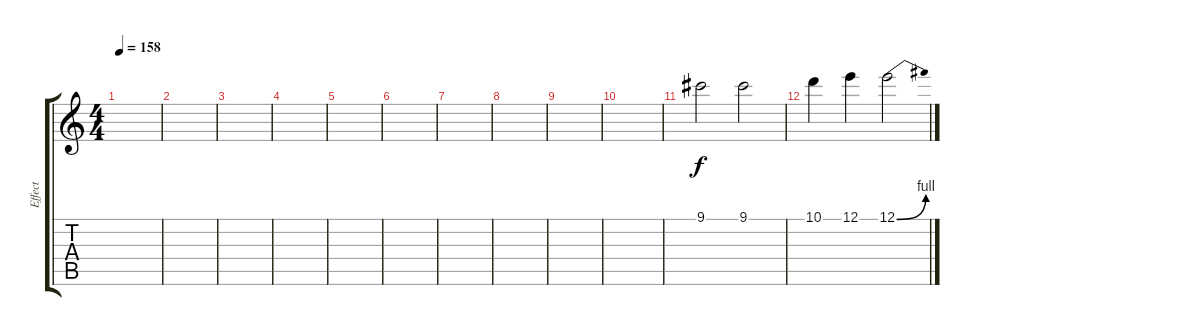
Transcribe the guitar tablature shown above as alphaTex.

\track ("Effect" "Effect") {instrument overdrivenguitar}
\staff {score tabs}
\tuning (E4 B3 G3 D3 A2 E2) {hide}
\ts (4 4)
\tempo 158
\clef g2
\ks c
|
\section ("" "")
|
|
|
|
|
|
|
|
|
\section ("" "")
9.1.2 9.1.2 |
10.1.4 12.1.4 12.1{be (bend 0 0 60 4)}.2
